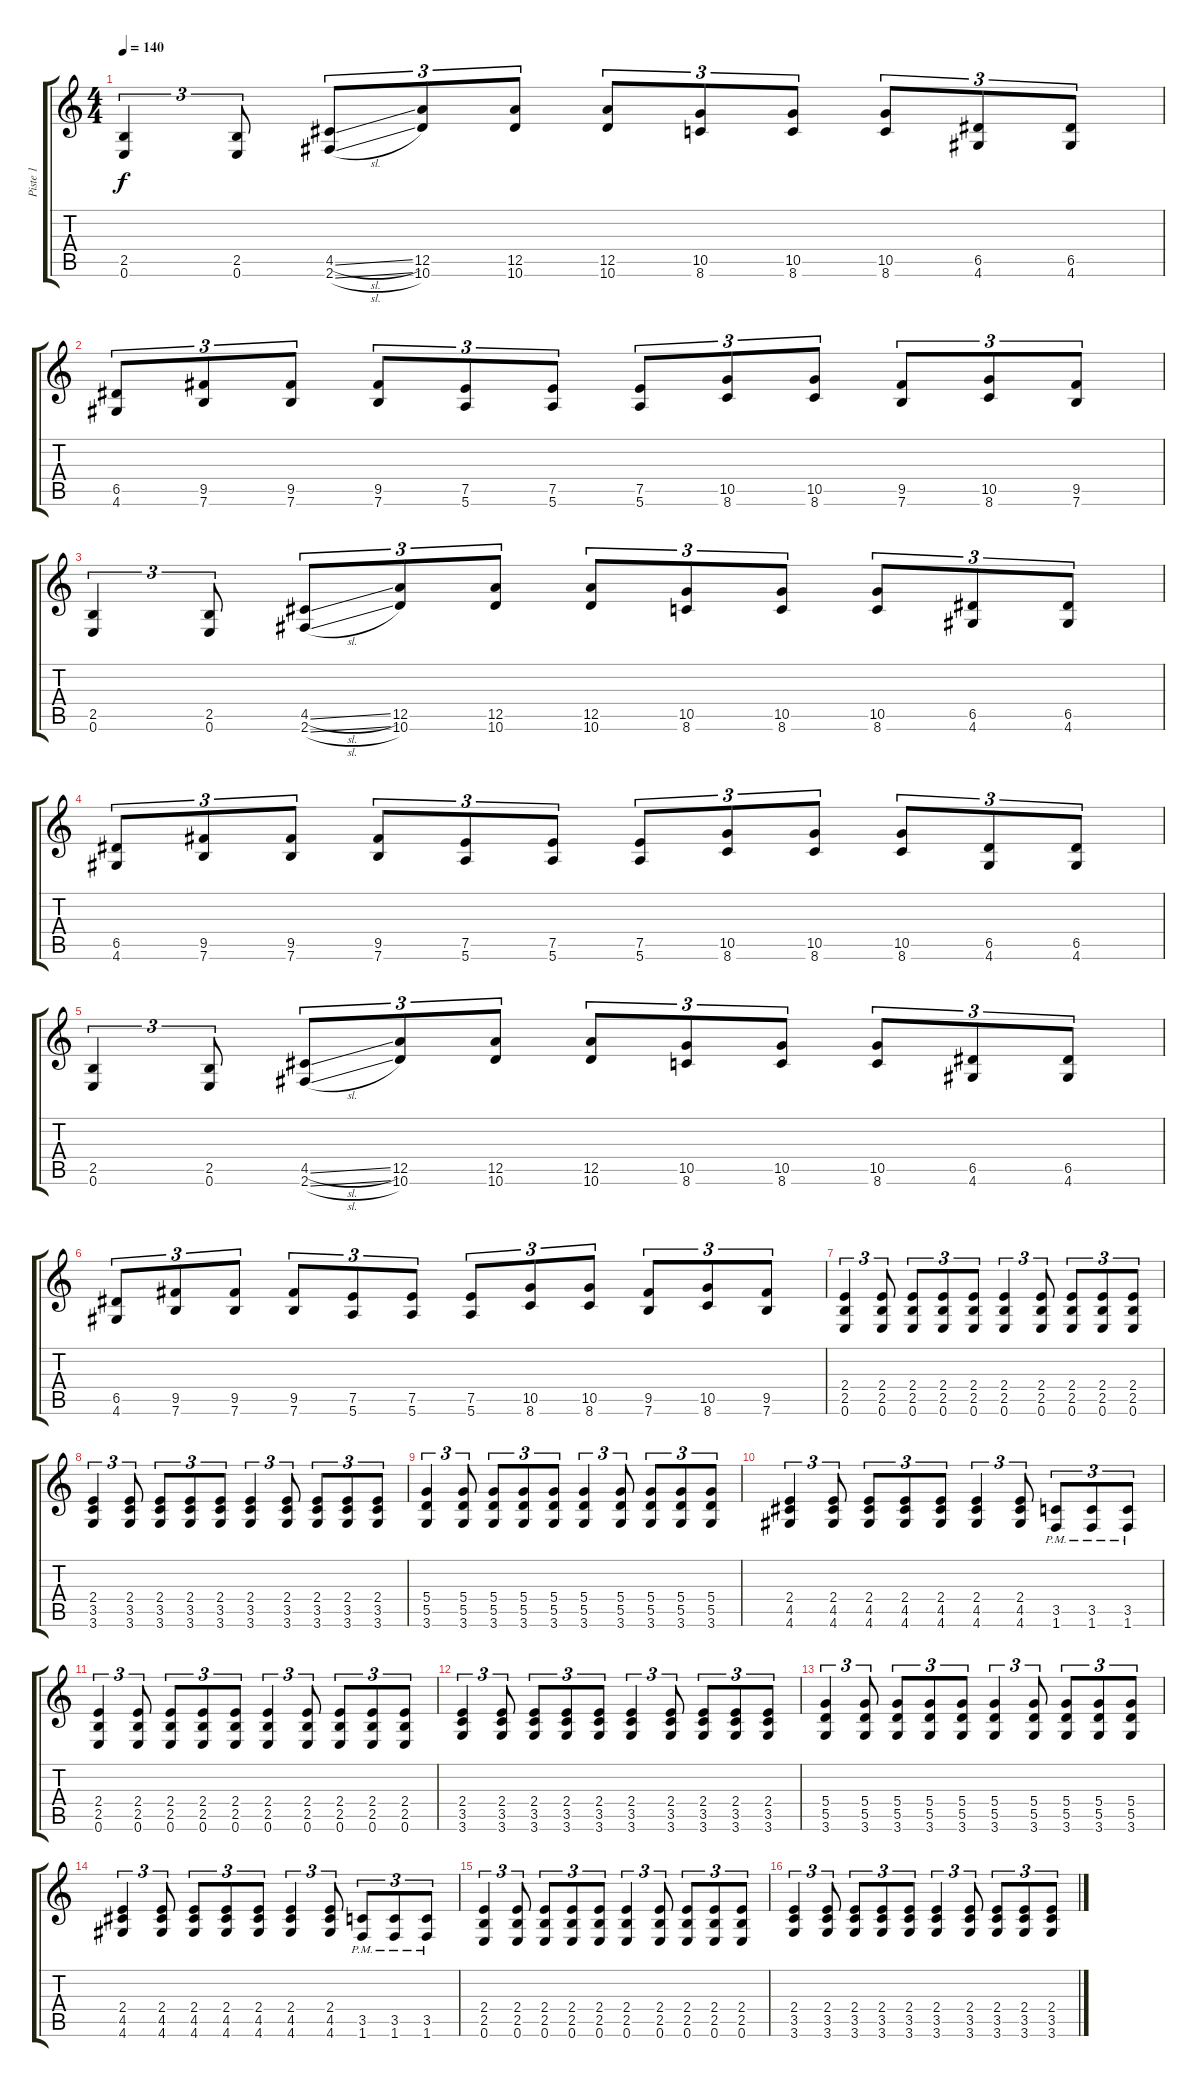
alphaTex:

\track ("Piste 1" "Piste 1") {instrument distortionguitar}
\staff {score tabs}
\tuning (E4 B3 G3 D3 A2 E2) {hide}
\ts (4 4)
\tempo 140
\clef g2
\ks c
(2.5 0.6).4{tu (3 2) dy f} (2.5 0.6).8{tu (3 2)} (4.5{sl} 2.6{sl}).8{tu (3 2)} (12.5 10.6).8{tu (3 2)} (12.5 10.6).8{tu (3 2)} (12.5 10.6).8{tu (3 2)} (10.5 8.6).8{tu (3 2)} (10.5 8.6).8{tu (3 2)} (10.5 8.6).8{tu (3 2)} (6.5 4.6).8{tu (3 2)} (6.5 4.6).8{tu (3 2)} |
(6.5 4.6).8{tu (3 2)} (9.5 7.6).8{tu (3 2)} (9.5 7.6).8{tu (3 2)} (9.5 7.6).8{tu (3 2)} (7.5 5.6).8{tu (3 2)} (7.5 5.6).8{tu (3 2)} (7.5 5.6).8{tu (3 2)} (10.5 8.6).8{tu (3 2)} (10.5 8.6).8{tu (3 2)} (9.5 7.6).8{tu (3 2)} (10.5 8.6).8{tu (3 2)} (9.5 7.6).8{tu (3 2)} |
(2.5 0.6).4{tu (3 2)} (2.5 0.6).8{tu (3 2)} (4.5{sl} 2.6{sl}).8{tu (3 2)} (12.5 10.6).8{tu (3 2)} (12.5 10.6).8{tu (3 2)} (12.5 10.6).8{tu (3 2)} (10.5 8.6).8{tu (3 2)} (10.5 8.6).8{tu (3 2)} (10.5 8.6).8{tu (3 2)} (6.5 4.6).8{tu (3 2)} (6.5 4.6).8{tu (3 2)} |
(6.5 4.6).8{tu (3 2)} (9.5 7.6).8{tu (3 2)} (9.5 7.6).8{tu (3 2)} (9.5 7.6).8{tu (3 2)} (7.5 5.6).8{tu (3 2)} (7.5 5.6).8{tu (3 2)} (7.5 5.6).8{tu (3 2)} (10.5 8.6).8{tu (3 2)} (10.5 8.6).8{tu (3 2)} (10.5 8.6).8{tu (3 2)} (6.5 4.6).8{tu (3 2)} (6.5 4.6).8{tu (3 2)} |
(2.5 0.6).4{tu (3 2)} (2.5 0.6).8{tu (3 2)} (4.5{sl} 2.6{sl}).8{tu (3 2)} (12.5 10.6).8{tu (3 2)} (12.5 10.6).8{tu (3 2)} (12.5 10.6).8{tu (3 2)} (10.5 8.6).8{tu (3 2)} (10.5 8.6).8{tu (3 2)} (10.5 8.6).8{tu (3 2)} (6.5 4.6).8{tu (3 2)} (6.5 4.6).8{tu (3 2)} |
(6.5 4.6).8{tu (3 2)} (9.5 7.6).8{tu (3 2)} (9.5 7.6).8{tu (3 2)} (9.5 7.6).8{tu (3 2)} (7.5 5.6).8{tu (3 2)} (7.5 5.6).8{tu (3 2)} (7.5 5.6).8{tu (3 2)} (10.5 8.6).8{tu (3 2)} (10.5 8.6).8{tu (3 2)} (9.5 7.6).8{tu (3 2)} (10.5 8.6).8{tu (3 2)} (9.5 7.6).8{tu (3 2)} |
(2.4 2.5 0.6).4{tu (3 2)} (2.4 2.5 0.6).8{tu (3 2)} (2.4 2.5 0.6).8{tu (3 2)} (2.4 2.5 0.6).8{tu (3 2)} (2.4 2.5 0.6).8{tu (3 2)} (2.4 2.5 0.6).4{tu (3 2)} (2.4 2.5 0.6).8{tu (3 2)} (2.4 2.5 0.6).8{tu (3 2)} (2.4 2.5 0.6).8{tu (3 2)} (2.4 2.5 0.6).8{tu (3 2)} |
(2.4 3.5 3.6).4{tu (3 2)} (2.4 3.5 3.6).8{tu (3 2)} (2.4 3.5 3.6).8{tu (3 2)} (2.4 3.5 3.6).8{tu (3 2)} (2.4 3.5 3.6).8{tu (3 2)} (2.4 3.5 3.6).4{tu (3 2)} (2.4 3.5 3.6).8{tu (3 2)} (2.4 3.5 3.6).8{tu (3 2)} (2.4 3.5 3.6).8{tu (3 2)} (2.4 3.5 3.6).8{tu (3 2)} |
(5.4 5.5 3.6).4{tu (3 2)} (5.4 5.5 3.6).8{tu (3 2)} (5.4 5.5 3.6).8{tu (3 2)} (5.4 5.5 3.6).8{tu (3 2)} (5.4 5.5 3.6).8{tu (3 2)} (5.4 5.5 3.6).4{tu (3 2)} (5.4 5.5 3.6).8{tu (3 2)} (5.4 5.5 3.6).8{tu (3 2)} (5.4 5.5 3.6).8{tu (3 2)} (5.4 5.5 3.6).8{tu (3 2)} |
(2.4 4.5 4.6).4{tu (3 2)} (2.4 4.5 4.6).8{tu (3 2)} (2.4 4.5 4.6).8{tu (3 2)} (2.4 4.5 4.6).8{tu (3 2)} (2.4 4.5 4.6).8{tu (3 2)} (2.4 4.5 4.6).4{tu (3 2)} (2.4 4.5 4.6).8{tu (3 2)} (3.5{pm} 1.6).8{tu (3 2)} (3.5{pm} 1.6).8{tu (3 2)} (3.5{pm} 1.6).8{tu (3 2)} |
(2.4 2.5 0.6).4{tu (3 2)} (2.4 2.5 0.6).8{tu (3 2)} (2.4 2.5 0.6).8{tu (3 2)} (2.4 2.5 0.6).8{tu (3 2)} (2.4 2.5 0.6).8{tu (3 2)} (2.4 2.5 0.6).4{tu (3 2)} (2.4 2.5 0.6).8{tu (3 2)} (2.4 2.5 0.6).8{tu (3 2)} (2.4 2.5 0.6).8{tu (3 2)} (2.4 2.5 0.6).8{tu (3 2)} |
(2.4 3.5 3.6).4{tu (3 2)} (2.4 3.5 3.6).8{tu (3 2)} (2.4 3.5 3.6).8{tu (3 2)} (2.4 3.5 3.6).8{tu (3 2)} (2.4 3.5 3.6).8{tu (3 2)} (2.4 3.5 3.6).4{tu (3 2)} (2.4 3.5 3.6).8{tu (3 2)} (2.4 3.5 3.6).8{tu (3 2)} (2.4 3.5 3.6).8{tu (3 2)} (2.4 3.5 3.6).8{tu (3 2)} |
(5.4 5.5 3.6).4{tu (3 2)} (5.4 5.5 3.6).8{tu (3 2)} (5.4 5.5 3.6).8{tu (3 2)} (5.4 5.5 3.6).8{tu (3 2)} (5.4 5.5 3.6).8{tu (3 2)} (5.4 5.5 3.6).4{tu (3 2)} (5.4 5.5 3.6).8{tu (3 2)} (5.4 5.5 3.6).8{tu (3 2)} (5.4 5.5 3.6).8{tu (3 2)} (5.4 5.5 3.6).8{tu (3 2)} |
(2.4 4.5 4.6).4{tu (3 2)} (2.4 4.5 4.6).8{tu (3 2)} (2.4 4.5 4.6).8{tu (3 2)} (2.4 4.5 4.6).8{tu (3 2)} (2.4 4.5 4.6).8{tu (3 2)} (2.4 4.5 4.6).4{tu (3 2)} (2.4 4.5 4.6).8{tu (3 2)} (3.5{pm} 1.6).8{tu (3 2)} (3.5{pm} 1.6).8{tu (3 2)} (3.5{pm} 1.6).8{tu (3 2)} |
(2.4 2.5 0.6).4{tu (3 2)} (2.4 2.5 0.6).8{tu (3 2)} (2.4 2.5 0.6).8{tu (3 2)} (2.4 2.5 0.6).8{tu (3 2)} (2.4 2.5 0.6).8{tu (3 2)} (2.4 2.5 0.6).4{tu (3 2)} (2.4 2.5 0.6).8{tu (3 2)} (2.4 2.5 0.6).8{tu (3 2)} (2.4 2.5 0.6).8{tu (3 2)} (2.4 2.5 0.6).8{tu (3 2)} |
(2.4 3.5 3.6).4{tu (3 2)} (2.4 3.5 3.6).8{tu (3 2)} (2.4 3.5 3.6).8{tu (3 2)} (2.4 3.5 3.6).8{tu (3 2)} (2.4 3.5 3.6).8{tu (3 2)} (2.4 3.5 3.6).4{tu (3 2)} (2.4 3.5 3.6).8{tu (3 2)} (2.4 3.5 3.6).8{tu (3 2)} (2.4 3.5 3.6).8{tu (3 2)} (2.4 3.5 3.6).8{tu (3 2)}
